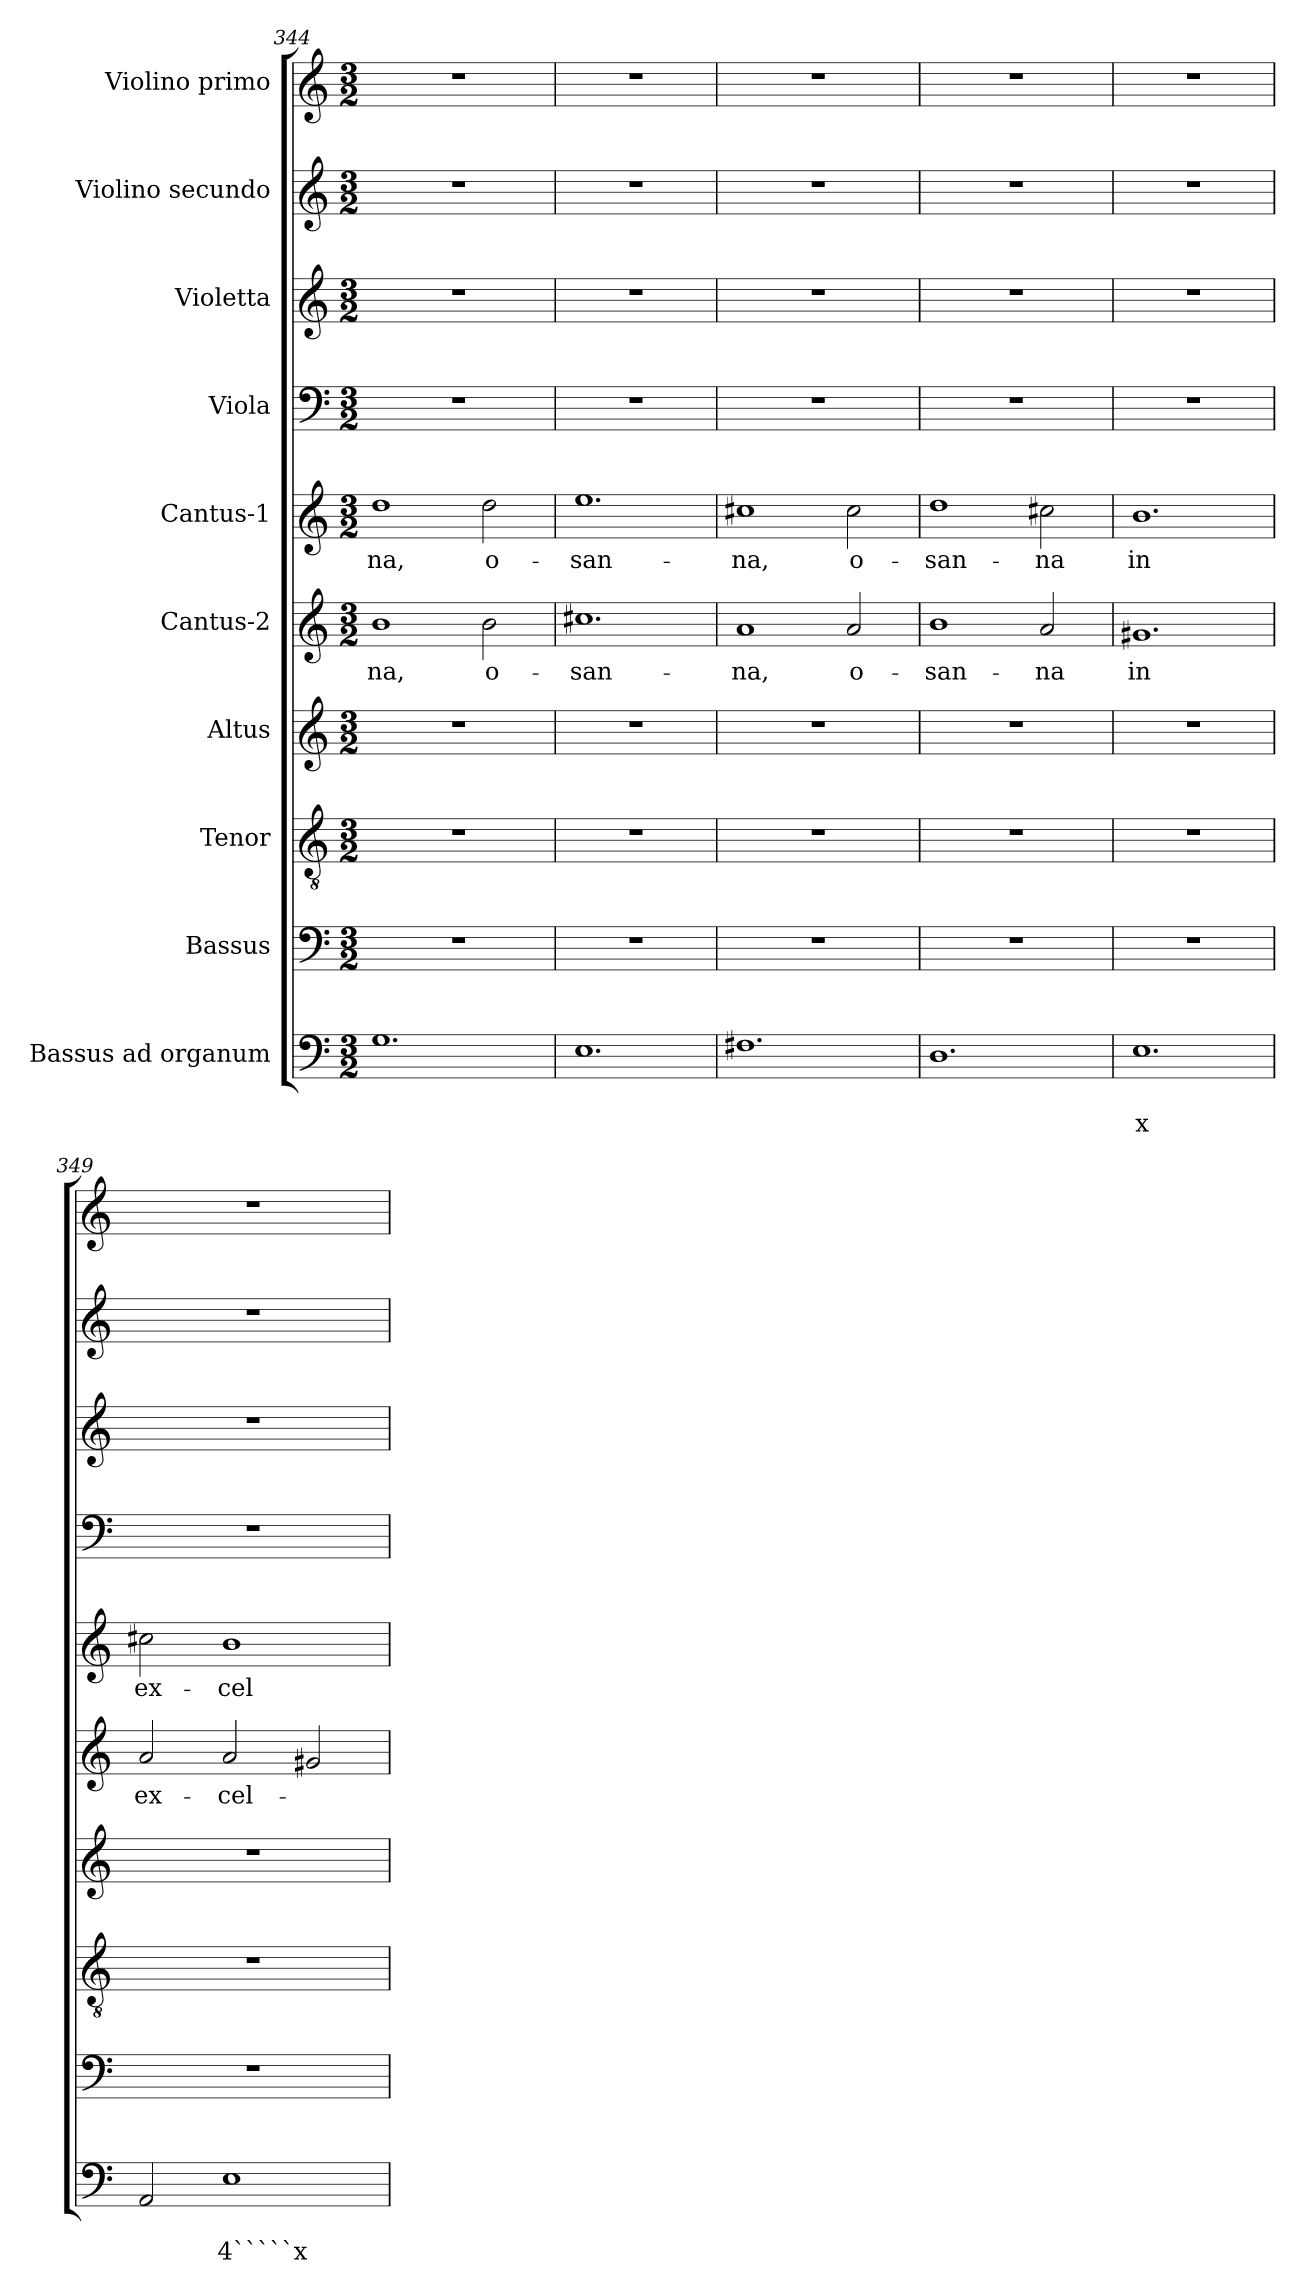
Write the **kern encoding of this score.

**kern	**text	**text	**kern	**kern	**kern	**kern	**text	**kern	**text	**kern	**kern	**kern	**kern
*part10	*part10	*part10	*part9	*part8	*part7	*part6	*part6	*part5	*part5	*part4	*part3	*part2	*part1
*staff10	*staff10	*staff10	*staff9	*staff8	*staff7	*staff6	*staff6	*staff5	*staff5	*staff4	*staff3	*staff2	*staff1
*I"Bassus ad  organum	*	*	*I"Bassus	*I"Tenor	*I"Altus	*I"Cantus-2	*	*I"Cantus-1	*	*I"Viola	*I"Violetta	*I"Violino secundo	*I"Violino primo
*clefF4	*	*	*clefF4	*clefGv2	*clefG2	*clefG2	*	*clefG2	*	*clefF4	*clefG2	*clefG2	*clefG2
*k[]	*	*	*k[]	*k[]	*k[]	*k[]	*	*k[]	*	*k[]	*k[]	*k[]	*k[]
*C:	*	*	*C:	*C:	*C:	*C:	*	*C:	*	*C:	*C:	*C:	*C:
*M3/2	*	*	*M3/2	*M3/2	*M3/2	*M3/2	*	*M3/2	*	*M3/2	*M3/2	*M3/2	*M3/2
=344	=344	=344	=344	=344	=344	=344	=344	=344	=344	=344	=344	=344	=344
!	!	!	!	!	!	!	!LO:LY:b	!	!LO:LY:b	!	!	!	!
1.G	.	.	1.r	1.r	1.r	1b	-na,	1dd	-na,	1.r	1.r	1.r	1.r
!	!	!	!	!	!	!	!LO:LY:b	!	!LO:LY:b	!	!	!	!
.	.	.	.	.	.	2b\	o-	2dd\	o-	.	.	.	.
=345	=345	=345	=345	=345	=345	=345	=345	=345	=345	=345	=345	=345	=345
!	!	!	!	!	!	!	!LO:LY:b	!	!LO:LY:b	!	!	!	!
1.E	.	.	1.r	1.r	1.r	1.cc#X	-san-	1.ee	-san-	1.r	1.r	1.r	1.r
=346	=346	=346	=346	=346	=346	=346	=346	=346	=346	=346	=346	=346	=346
!	!	!	!	!	!	!	!LO:LY:b	!	!LO:LY:b	!	!	!	!
1.F#X	.	.	1.r	1.r	1.r	1a	-na,	1cc#X	-na,	1.r	1.r	1.r	1.r
!	!	!	!	!	!	!	!LO:LY:b	!	!LO:LY:b	!	!	!	!
.	.	.	.	.	.	2a/	o-	2cc#\	o-	.	.	.	.
=347	=347	=347	=347	=347	=347	=347	=347	=347	=347	=347	=347	=347	=347
!	!	!	!	!	!	!	!LO:LY:b	!	!LO:LY:b	!	!	!	!
1.D	.	.	1.r	1.r	1.r	1b	-san-	1dd	-san-	1.r	1.r	1.r	1.r
!	!	!	!	!	!	!	!LO:LY:b	!	!LO:LY:b	!	!	!	!
.	.	.	.	.	.	2a/	-na	2cc#X\	-na	.	.	.	.
=348	=348	=348	=348	=348	=348	=348	=348	=348	=348	=348	=348	=348	=348
!	!	!LO:LY:b	!	!	!	!	!LO:LY:b	!	!LO:LY:b	!	!	!	!
1.E	.	x	1.r	1.r	1.r	1.g#X	in	1.b	in	1.r	1.r	1.r	1.r
=349	=349	=349	=349	=349	=349	=349	=349	=349	=349	=349	=349	=349	=349
!	!	!	!	!	!	!	!LO:LY:b	!	!LO:LY:b	!	!	!	!
2AA/	.	.	1.r	1.r	1.r	2a/	ex-	2cc#X\	ex-	1.r	1.r	1.r	1.r
!	!	!LO:LY:b	!	!	!	!	!LO:LY:b	!	!LO:LY:b	!	!	!	!
1E	.	4`````x	.	.	.	2a/	-cel-	1b	-cel-	.	.	.	.
.	.	.	.	.	.	2g#X/	.	.	.	.	.	.	.
=	=	=	=	=	=	=	=	=	=	=	=	=	=
*-	*-	*-	*-	*-	*-	*-	*-	*-	*-	*-	*-	*-	*-
